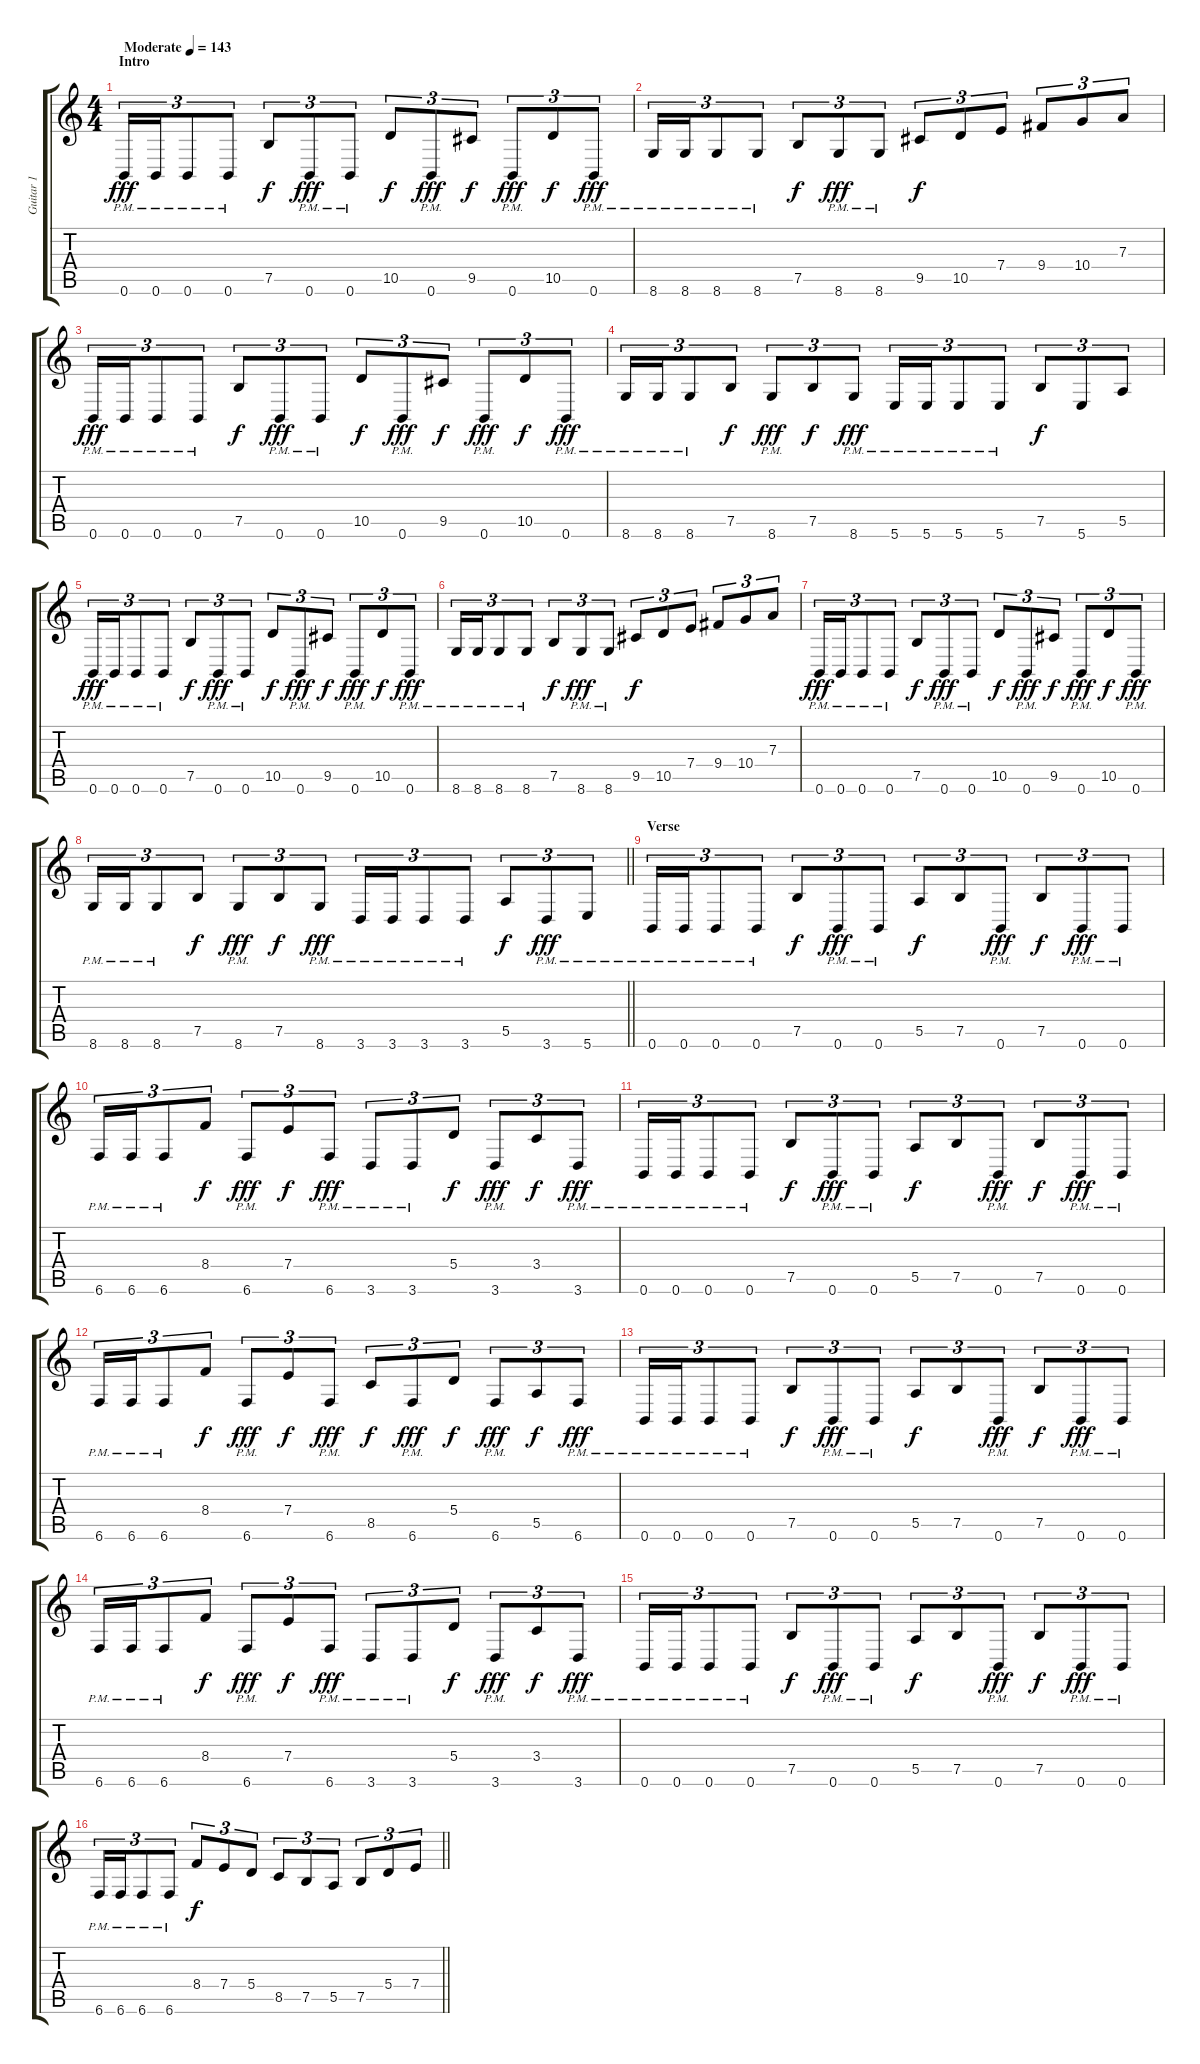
\track ("Guitar 1" "Guitar 1") {instrument distortionguitar}
\staff {score tabs}
\tuning (B3 Gb3 D3 A2 E2 B1) {hide}
\ts (4 4)
\section ("" "Intro")
\tempo (143 "Moderate")
\clef g2
\ks c
0.6{pm}.16{tu (3 2) dy fff instrument distortionguitar} 0.6{pm}.16{tu (3 2)} 0.6{pm}.8{tu (3 2)} 0.6{pm}.8{tu (3 2)} 7.5.8{tu (3 2) dy f} 0.6{pm}.8{tu (3 2) dy fff} 0.6{pm}.8{tu (3 2)} 10.5.8{tu (3 2) dy f} 0.6{pm}.8{tu (3 2) dy fff} 9.5.8{tu (3 2) dy f} 0.6{pm}.8{tu (3 2) dy fff} 10.5.8{tu (3 2) dy f} 0.6{pm}.8{tu (3 2) dy fff} |
8.6{pm}.16{tu (3 2)} 8.6{pm}.16{tu (3 2)} 8.6{pm}.8{tu (3 2)} 8.6{pm}.8{tu (3 2)} 7.5.8{tu (3 2) dy f} 8.6{pm}.8{tu (3 2) dy fff} 8.6{pm}.8{tu (3 2)} 9.5.8{tu (3 2) dy f} 10.5.8{tu (3 2)} 7.4.8{tu (3 2)} 9.4.8{tu (3 2)} 10.4.8{tu (3 2)} 7.3.8{tu (3 2)} |
0.6{pm}.16{tu (3 2) dy fff} 0.6{pm}.16{tu (3 2)} 0.6{pm}.8{tu (3 2)} 0.6{pm}.8{tu (3 2)} 7.5.8{tu (3 2) dy f} 0.6{pm}.8{tu (3 2) dy fff} 0.6{pm}.8{tu (3 2)} 10.5.8{tu (3 2) dy f} 0.6{pm}.8{tu (3 2) dy fff} 9.5.8{tu (3 2) dy f} 0.6{pm}.8{tu (3 2) dy fff} 10.5.8{tu (3 2) dy f} 0.6{pm}.8{tu (3 2) dy fff} |
8.6{pm}.16{tu (3 2)} 8.6{pm}.16{tu (3 2)} 8.6{pm}.8{tu (3 2)} 7.5.8{tu (3 2) dy f} 8.6{pm}.8{tu (3 2) dy fff} 7.5.8{tu (3 2) dy f} 8.6{pm}.8{tu (3 2) dy fff} 5.6{pm}.16{tu (3 2)} 5.6{pm}.16{tu (3 2)} 5.6{pm}.8{tu (3 2)} 5.6{pm}.8{tu (3 2)} 7.5.8{tu (3 2) dy f} 5.6.8{tu (3 2)} 5.5.8{tu (3 2)} |
0.6{pm}.16{tu (3 2) dy fff} 0.6{pm}.16{tu (3 2)} 0.6{pm}.8{tu (3 2)} 0.6{pm}.8{tu (3 2)} 7.5.8{tu (3 2) dy f} 0.6{pm}.8{tu (3 2) dy fff} 0.6{pm}.8{tu (3 2)} 10.5.8{tu (3 2) dy f} 0.6{pm}.8{tu (3 2) dy fff} 9.5.8{tu (3 2) dy f} 0.6{pm}.8{tu (3 2) dy fff} 10.5.8{tu (3 2) dy f} 0.6{pm}.8{tu (3 2) dy fff} |
8.6{pm}.16{tu (3 2)} 8.6{pm}.16{tu (3 2)} 8.6{pm}.8{tu (3 2)} 8.6{pm}.8{tu (3 2)} 7.5.8{tu (3 2) dy f} 8.6{pm}.8{tu (3 2) dy fff} 8.6{pm}.8{tu (3 2)} 9.5.8{tu (3 2) dy f} 10.5.8{tu (3 2)} 7.4.8{tu (3 2)} 9.4.8{tu (3 2)} 10.4.8{tu (3 2)} 7.3.8{tu (3 2)} |
0.6{pm}.16{tu (3 2) dy fff} 0.6{pm}.16{tu (3 2)} 0.6{pm}.8{tu (3 2)} 0.6{pm}.8{tu (3 2)} 7.5.8{tu (3 2) dy f} 0.6{pm}.8{tu (3 2) dy fff} 0.6{pm}.8{tu (3 2)} 10.5.8{tu (3 2) dy f} 0.6{pm}.8{tu (3 2) dy fff} 9.5.8{tu (3 2) dy f} 0.6{pm}.8{tu (3 2) dy fff} 10.5.8{tu (3 2) dy f} 0.6{pm}.8{tu (3 2) dy fff} |
\barLineRight lightlight
8.6{pm}.16{tu (3 2)} 8.6{pm}.16{tu (3 2)} 8.6{pm}.8{tu (3 2)} 7.5.8{tu (3 2) dy f} 8.6{pm}.8{tu (3 2) dy fff} 7.5.8{tu (3 2) dy f} 8.6{pm}.8{tu (3 2) dy fff} 3.6{pm}.16{tu (3 2)} 3.6{pm}.16{tu (3 2)} 3.6{pm}.8{tu (3 2)} 3.6{pm}.8{tu (3 2)} 5.5.8{tu (3 2) dy f} 3.6{pm}.8{tu (3 2) dy fff} 5.6{pm}.8{tu (3 2)} |
\section ("" "Verse")
0.6{pm}.16{tu (3 2)} 0.6{pm}.16{tu (3 2)} 0.6{pm}.8{tu (3 2)} 0.6{pm}.8{tu (3 2)} 7.5.8{tu (3 2) dy f} 0.6{pm}.8{tu (3 2) dy fff} 0.6{pm}.8{tu (3 2)} 5.5.8{tu (3 2) dy f} 7.5.8{tu (3 2)} 0.6{pm}.8{tu (3 2) dy fff} 7.5.8{tu (3 2) dy f} 0.6{pm}.8{tu (3 2) dy fff} 0.6{pm}.8{tu (3 2)} |
6.6{pm}.16{tu (3 2)} 6.6{pm}.16{tu (3 2)} 6.6{pm}.8{tu (3 2)} 8.4.8{tu (3 2) dy f} 6.6{pm}.8{tu (3 2) dy fff} 7.4.8{tu (3 2) dy f} 6.6{pm}.8{tu (3 2) dy fff} 3.6{pm}.8{tu (3 2)} 3.6{pm}.8{tu (3 2)} 5.4.8{tu (3 2) dy f} 3.6{pm}.8{tu (3 2) dy fff} 3.4.8{tu (3 2) dy f} 3.6{pm}.8{tu (3 2) dy fff} |
0.6{pm}.16{tu (3 2)} 0.6{pm}.16{tu (3 2)} 0.6{pm}.8{tu (3 2)} 0.6{pm}.8{tu (3 2)} 7.5.8{tu (3 2) dy f} 0.6{pm}.8{tu (3 2) dy fff} 0.6{pm}.8{tu (3 2)} 5.5.8{tu (3 2) dy f} 7.5.8{tu (3 2)} 0.6{pm}.8{tu (3 2) dy fff} 7.5.8{tu (3 2) dy f} 0.6{pm}.8{tu (3 2) dy fff} 0.6{pm}.8{tu (3 2)} |
6.6{pm}.16{tu (3 2)} 6.6{pm}.16{tu (3 2)} 6.6{pm}.8{tu (3 2)} 8.4.8{tu (3 2) dy f} 6.6{pm}.8{tu (3 2) dy fff} 7.4.8{tu (3 2) dy f} 6.6{pm}.8{tu (3 2) dy fff} 8.5.8{tu (3 2) dy f} 6.6{pm}.8{tu (3 2) dy fff} 5.4.8{tu (3 2) dy f} 6.6{pm}.8{tu (3 2) dy fff} 5.5.8{tu (3 2) dy f} 6.6{pm}.8{tu (3 2) dy fff} |
0.6{pm}.16{tu (3 2)} 0.6{pm}.16{tu (3 2)} 0.6{pm}.8{tu (3 2)} 0.6{pm}.8{tu (3 2)} 7.5.8{tu (3 2) dy f} 0.6{pm}.8{tu (3 2) dy fff} 0.6{pm}.8{tu (3 2)} 5.5.8{tu (3 2) dy f} 7.5.8{tu (3 2)} 0.6{pm}.8{tu (3 2) dy fff} 7.5.8{tu (3 2) dy f} 0.6{pm}.8{tu (3 2) dy fff} 0.6{pm}.8{tu (3 2)} |
6.6{pm}.16{tu (3 2)} 6.6{pm}.16{tu (3 2)} 6.6{pm}.8{tu (3 2)} 8.4.8{tu (3 2) dy f} 6.6{pm}.8{tu (3 2) dy fff} 7.4.8{tu (3 2) dy f} 6.6{pm}.8{tu (3 2) dy fff} 3.6{pm}.8{tu (3 2)} 3.6{pm}.8{tu (3 2)} 5.4.8{tu (3 2) dy f} 3.6{pm}.8{tu (3 2) dy fff} 3.4.8{tu (3 2) dy f} 3.6{pm}.8{tu (3 2) dy fff} |
0.6{pm}.16{tu (3 2)} 0.6{pm}.16{tu (3 2)} 0.6{pm}.8{tu (3 2)} 0.6{pm}.8{tu (3 2)} 7.5.8{tu (3 2) dy f} 0.6{pm}.8{tu (3 2) dy fff} 0.6{pm}.8{tu (3 2)} 5.5.8{tu (3 2) dy f} 7.5.8{tu (3 2)} 0.6{pm}.8{tu (3 2) dy fff} 7.5.8{tu (3 2) dy f} 0.6{pm}.8{tu (3 2) dy fff} 0.6{pm}.8{tu (3 2)} |
\barLineRight lightlight
6.6{pm}.16{tu (3 2)} 6.6{pm}.16{tu (3 2)} 6.6{pm}.8{tu (3 2)} 6.6{pm}.8{tu (3 2)} 8.4.8{tu (3 2) dy f} 7.4.8{tu (3 2)} 5.4.8{tu (3 2)} 8.5.8{tu (3 2)} 7.5.8{tu (3 2)} 5.5.8{tu (3 2)} 7.5.8{tu (3 2)} 5.4.8{tu (3 2)} 7.4.8{tu (3 2)}
